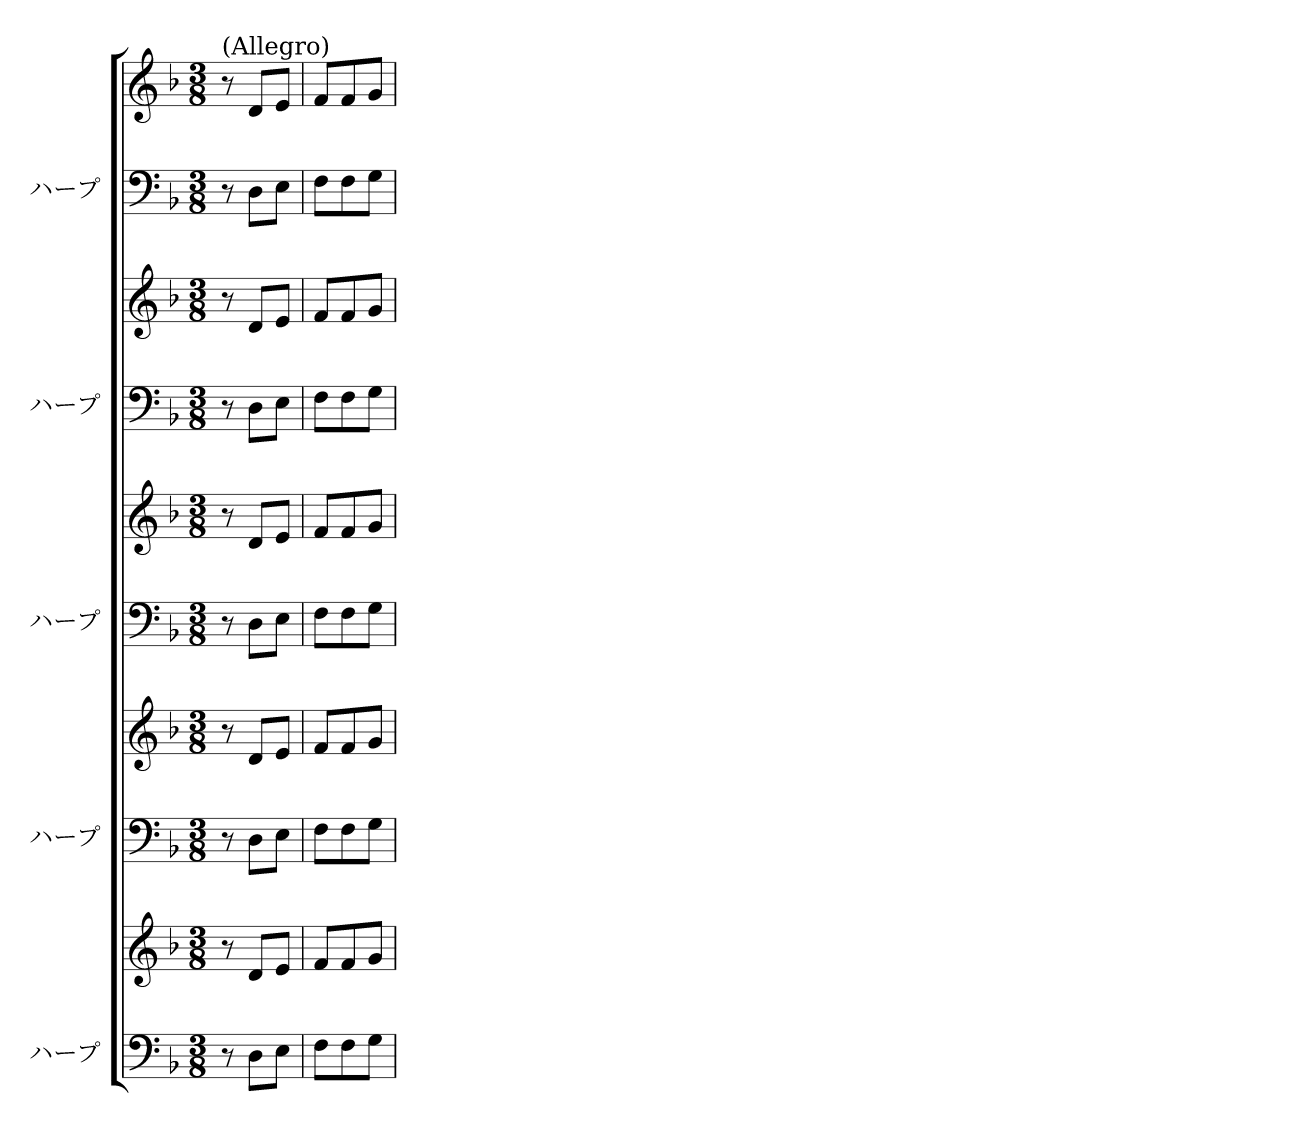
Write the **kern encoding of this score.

**kern	**kern	**kern	**kern	**kern	**kern	**kern	**kern	**kern	**kern
*part5	*part5	*part4	*part4	*part3	*part3	*part2	*part2	*part1	*part1
*staff10	*staff9	*staff8	*staff7	*staff6	*staff5	*staff4	*staff3	*staff2	*staff1
*I"ハープ	*	*I"ハープ	*	*I"ハープ	*	*I"ハープ	*	*I"ハープ	*
*clefF4	*clefG2	*clefF4	*clefG2	*clefF4	*clefG2	*clefF4	*clefG2	*clefF4	*clefG2
*k[b-]	*k[b-]	*k[b-]	*k[b-]	*k[b-]	*k[b-]	*k[b-]	*k[b-]	*k[b-]	*k[b-]
*M3/8	*M3/8	*M3/8	*M3/8	*M3/8	*M3/8	*M3/8	*M3/8	*M3/8	*M3/8
=1	=1	=1	=1	=1	=1	=1	=1	=1	=1
!	!	!	!	!	!	!	!	!	!LO:TX:t=(Allegro)
8r	8r	8r	8r	8r	8r	8r	8r	8r	8r
8D\L	8d/L	8D\L	8d/L	8D\L	8d/L	8D\L	8d/L	8D\L	8d/L
8E\J	8e/J	8E\J	8e/J	8E\J	8e/J	8E\J	8e/J	8E\J	8e/J
=2	=2	=2	=2	=2	=2	=2	=2	=2	=2
8F\L	8f/L	8F\L	8f/L	8F\L	8f/L	8F\L	8f/L	8F\L	8f/L
8F\	8f/	8F\	8f/	8F\	8f/	8F\	8f/	8F\	8f/
8G\J	8g/J	8G\J	8g/J	8G\J	8g/J	8G\J	8g/J	8G\J	8g/J
=	=	=	=	=	=	=	=	=	=
*-	*-	*-	*-	*-	*-	*-	*-	*-	*-
